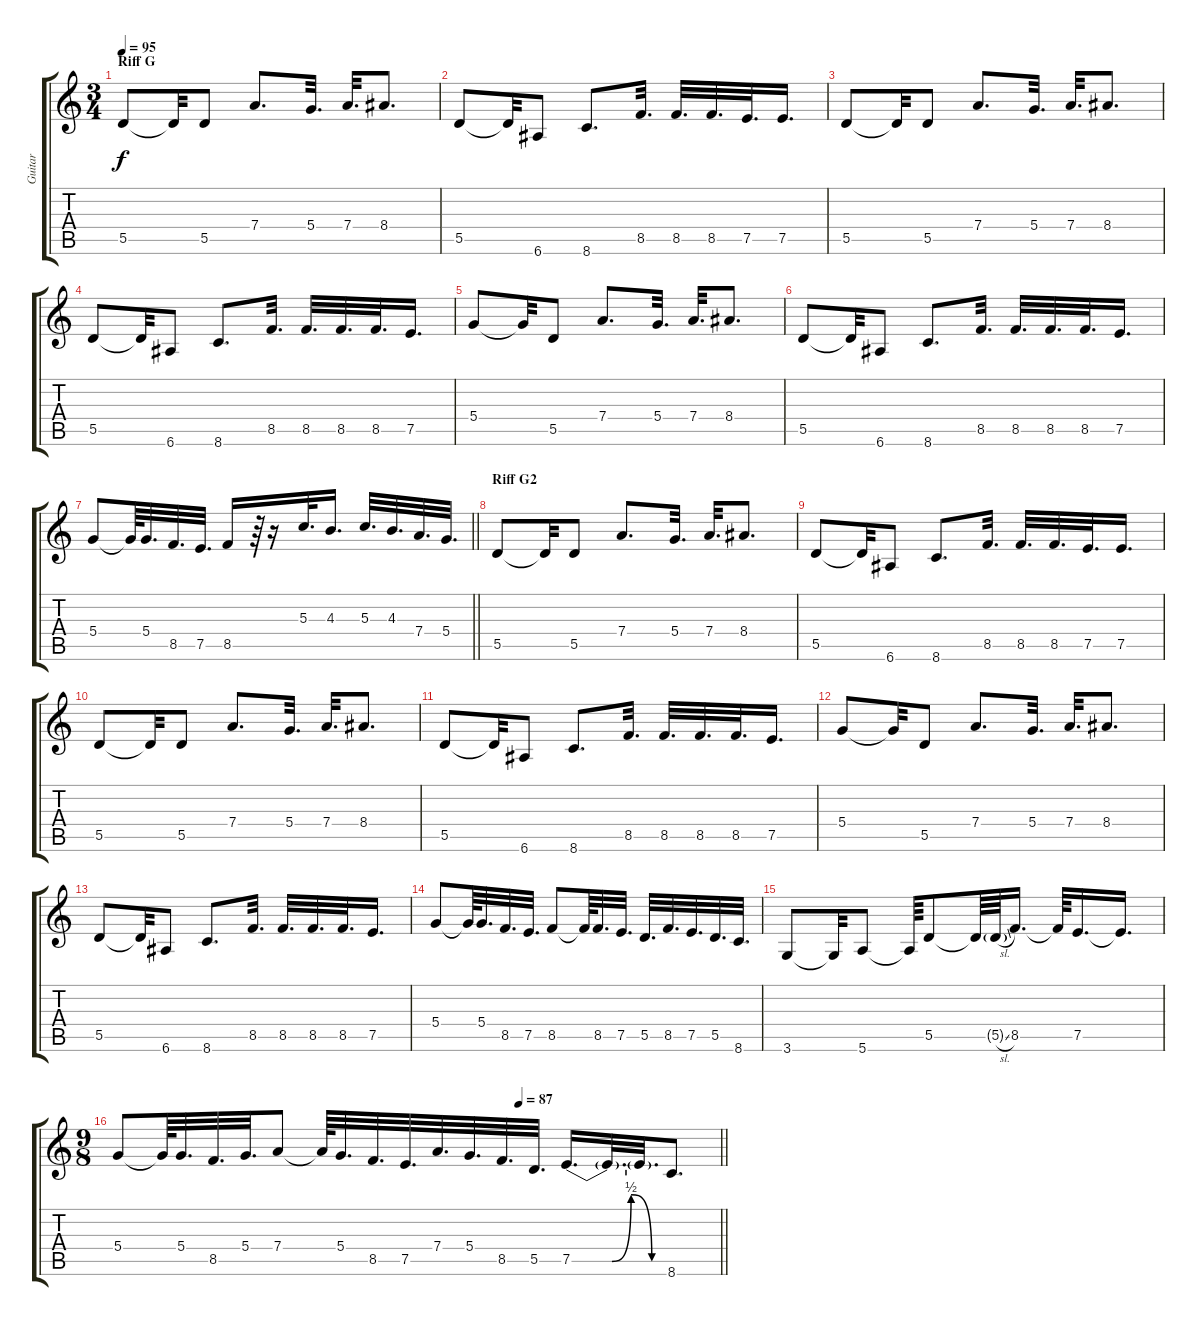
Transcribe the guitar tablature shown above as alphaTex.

\track ("Guitar" "Guitar") {instrument distortionguitar}
\staff {score tabs}
\tuning (E4 B3 G3 D3 A2 E2) {hide}
\ts (3 4)
\section ("" "Riff G")
\tempo 95
\clef g2
\ks c
5.5.8{dy f} 5.5{t}.32 5.5.8 7.4.8{d} 5.4.32{d} 7.4.32{d} 8.4.8{d} |
5.5.8 5.5{t}.32 6.6.8 8.6.8{d} 8.5.32{d} 8.5.32{d} 8.5.32{d} 7.5.32{d} 7.5.16{d} |
5.5.8 5.5{t}.32 5.5.8 7.4.8{d} 5.4.32{d} 7.4.32{d} 8.4.8{d} |
5.5.8 5.5{t}.32 6.6.8 8.6.8{d} 8.5.32{d} 8.5.32{d} 8.5.32{d} 8.5.32{d} 7.5.16{d} |
5.4.8 5.4{t}.32 5.5.8 7.4.8{d} 5.4.32{d} 7.4.32{d} 8.4.8{d} |
5.5.8 5.5{t}.32 6.6.8 8.6.8{d} 8.5.32{d} 8.5.32{d} 8.5.32{d} 8.5.32{d} 7.5.16{d} |
\barLineRight lightlight
5.4.8 5.4{t}.64 5.4.32{d} 8.5.32{d} 7.5.32{d} 8.5.16 r.64 r.16 5.3.32{d} 4.3.16{d} 5.3.32{d} 4.3.32{d} 7.4.32{d} 5.4.32{d} |
\section ("" "Riff G2")
5.5.8 5.5{t}.32 5.5.8 7.4.8{d} 5.4.32{d} 7.4.32{d} 8.4.8{d} |
5.5.8 5.5{t}.32 6.6.8 8.6.8{d} 8.5.32{d} 8.5.32{d} 8.5.32{d} 7.5.32{d} 7.5.16{d} |
5.5.8 5.5{t}.32 5.5.8 7.4.8{d} 5.4.32{d} 7.4.32{d} 8.4.8{d} |
5.5.8 5.5{t}.32 6.6.8 8.6.8{d} 8.5.32{d} 8.5.32{d} 8.5.32{d} 8.5.32{d} 7.5.16{d} |
5.4.8 5.4{t}.32 5.5.8 7.4.8{d} 5.4.32{d} 7.4.32{d} 8.4.8{d} |
5.5.8 5.5{t}.32 6.6.8 8.6.8{d} 8.5.32{d} 8.5.32{d} 8.5.32{d} 8.5.32{d} 7.5.16{d} |
5.4.8 5.4{t}.64 5.4.32{d} 8.5.32{d} 7.5.32{d} 8.5.8 8.5{t}.64 8.5.32{d} 7.5.32{d} 5.5.32{d} 8.5.32{d} 7.5.32{d} 5.5.32{d} 8.6.32{d} |
3.6.8 3.6{t}.32 5.6.8 5.6{t}.64 5.5.8 5.5{t}.64 5.5{sl g}.64 8.5.16{d} 8.5{t}.64 7.5.16{d} 7.5{t}.16{d} |
\ts (9 8)
\tempo (87 0.6666666666666666)
\barLineRight lightlight
5.4.8 5.4{t}.64 5.4.32{d} 8.5.32{d} 5.4.32{d} 7.4.8 7.4{t}.64 5.4.32{d} 8.5.32{d} 7.5.32{d} 7.4.32{d} 5.4.32{d} 8.5.32{d} 5.5.32{d} 7.5{be (custom 0 0 25 0 37 2 50 0 60 0)}.16{d} 7.5{t}.32{d} 7.5{t}.32{d} 8.6.8{d}
